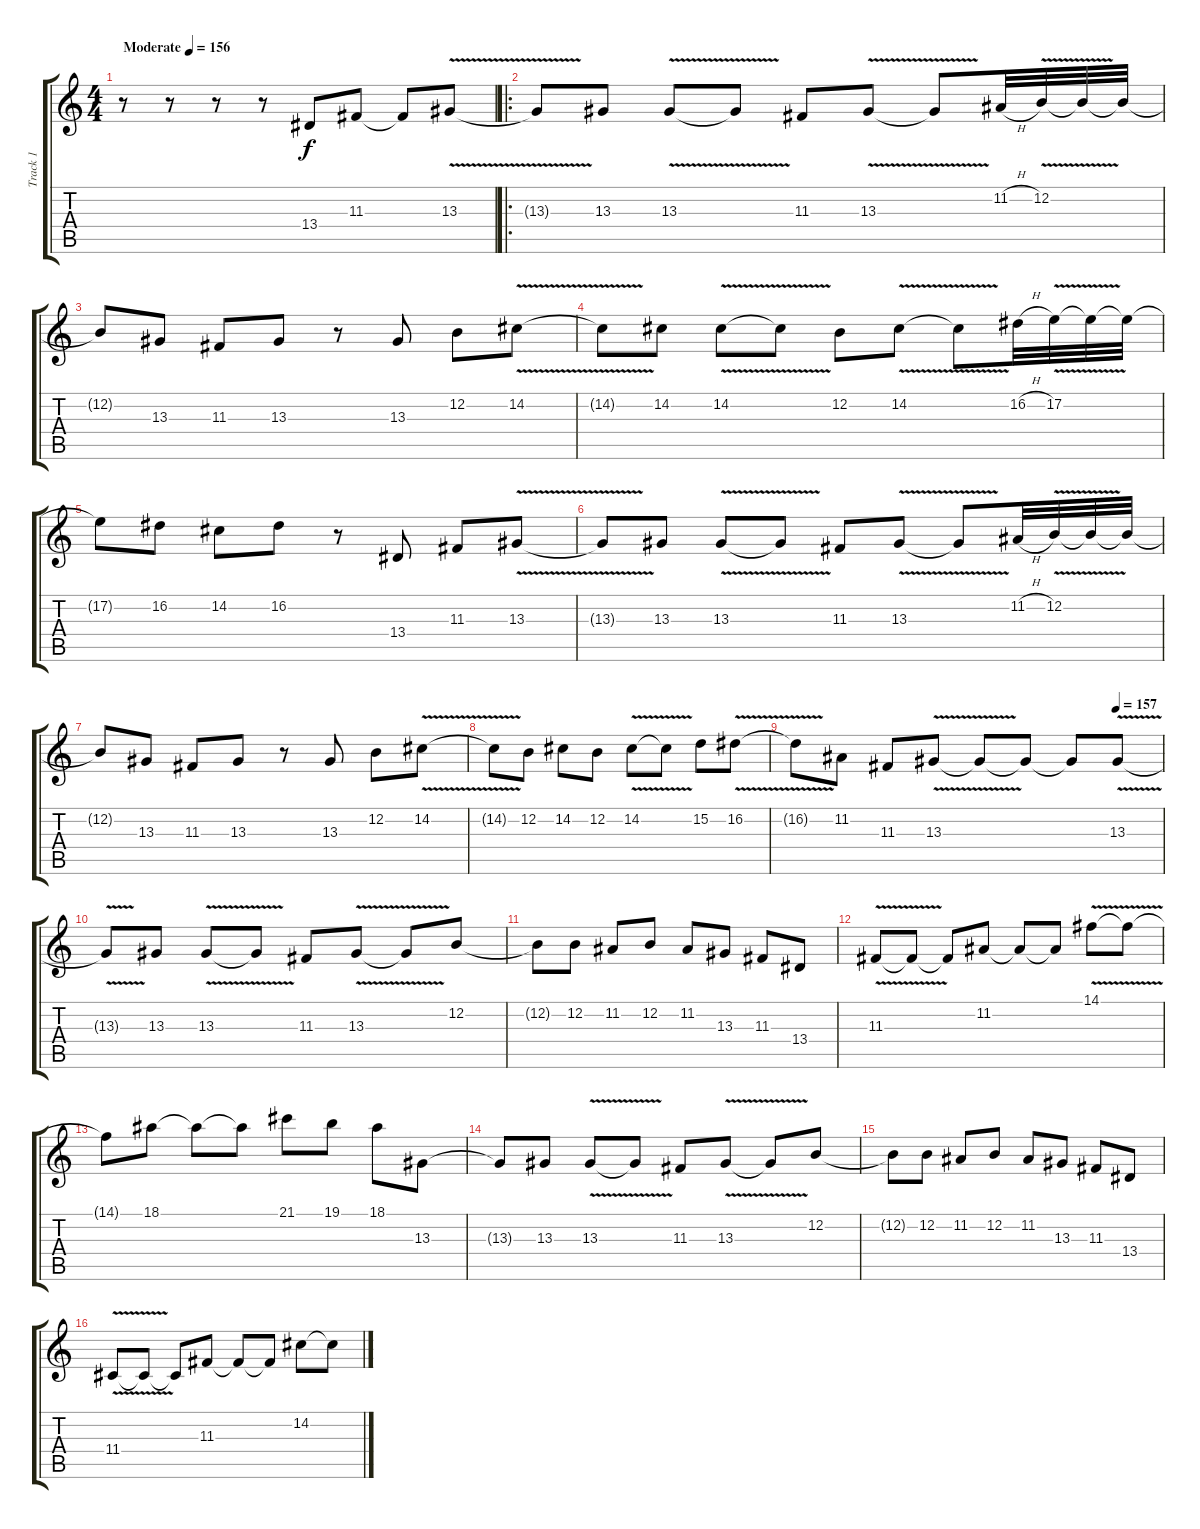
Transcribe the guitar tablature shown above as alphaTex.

\track ("Track 1" "Track 1") {instrument lead5charang}
\staff {score tabs}
\tuning (E4 B3 G3 D3 A2 E2) {hide}
\ts (4 4)
\tempo (156 "Moderate")
\clef g2
\ks c
r.8{dy f instrument lead5charang} r.8 r.8 r.8 13.4.8 11.3.8 11.3{t}.8 13.3{v}.8 |
\ro
13.3{t}.8 13.3.8 13.3{v}.8 13.3{t}.8 11.3.8 13.3{v}.8 13.3{t}.8 11.2{h}.32 12.2{v}.32 12.2{t}.32 12.2{t}.32 |
12.2{t}.8 13.3.8 11.3.8 13.3.8 r.8 13.3.8 12.2.8 14.2{v}.8 |
14.2{t}.8 14.2.8 14.2{v}.8 14.2{t}.8 12.2.8 14.2{v}.8 14.2{t}.8 16.2{h}.32 17.2{v}.32 17.2{t}.32 17.2{t}.32 |
17.2{t}.8 16.2.8 14.2.8 16.2.8 r.8 13.4.8 11.3.8 13.3{v}.8 |
13.3{t}.8 13.3.8 13.3{v}.8 13.3{t}.8 11.3.8 13.3{v}.8 13.3{t}.8 11.2{h}.32 12.2{v}.32 12.2{t}.32 12.2{t}.32 |
12.2{t}.8 13.3.8 11.3.8 13.3.8 r.8 13.3.8 12.2.8 14.2{v}.8 |
14.2{t}.8 12.2.8 14.2.8 12.2.8 14.2{v}.8 14.2{t}.8 15.2.8 16.2{v}.8 |
\tempo (157 0.875)
16.2{t}.8 11.2.8 11.3.8 13.3{v}.8 13.3{t}.8 13.3{t}.8 13.3{t}.8 13.3{v}.8 |
13.3{t}.8 13.3.8 13.3{v}.8 13.3{t}.8 11.3.8 13.3{v}.8 13.3{t}.8 12.2.8 |
12.2{t}.8 12.2.8 11.2.8 12.2.8 11.2.8 13.3.8 11.3.8 13.4.8 |
11.3{v}.8 11.3{t}.8 11.3{t}.8 11.2.8 11.2{t}.8 11.2{t}.8 14.1{v}.8 14.1{t}.8 |
14.1{t}.8 18.1.8 18.1{t}.8 18.1{t}.8 21.1.8 19.1.8 18.1.8 13.3.8 |
13.3{t}.8 13.3.8 13.3{v}.8 13.3{t}.8 11.3.8 13.3{v}.8 13.3{t}.8 12.2.8 |
12.2{t}.8 12.2.8 11.2.8 12.2.8 11.2.8 13.3.8 11.3.8 13.4.8 |
11.4{v}.8 11.4{t}.8 11.4{t}.8 11.3.8 11.3{t}.8 11.3{t}.8 14.2.8 14.2{t}.8
